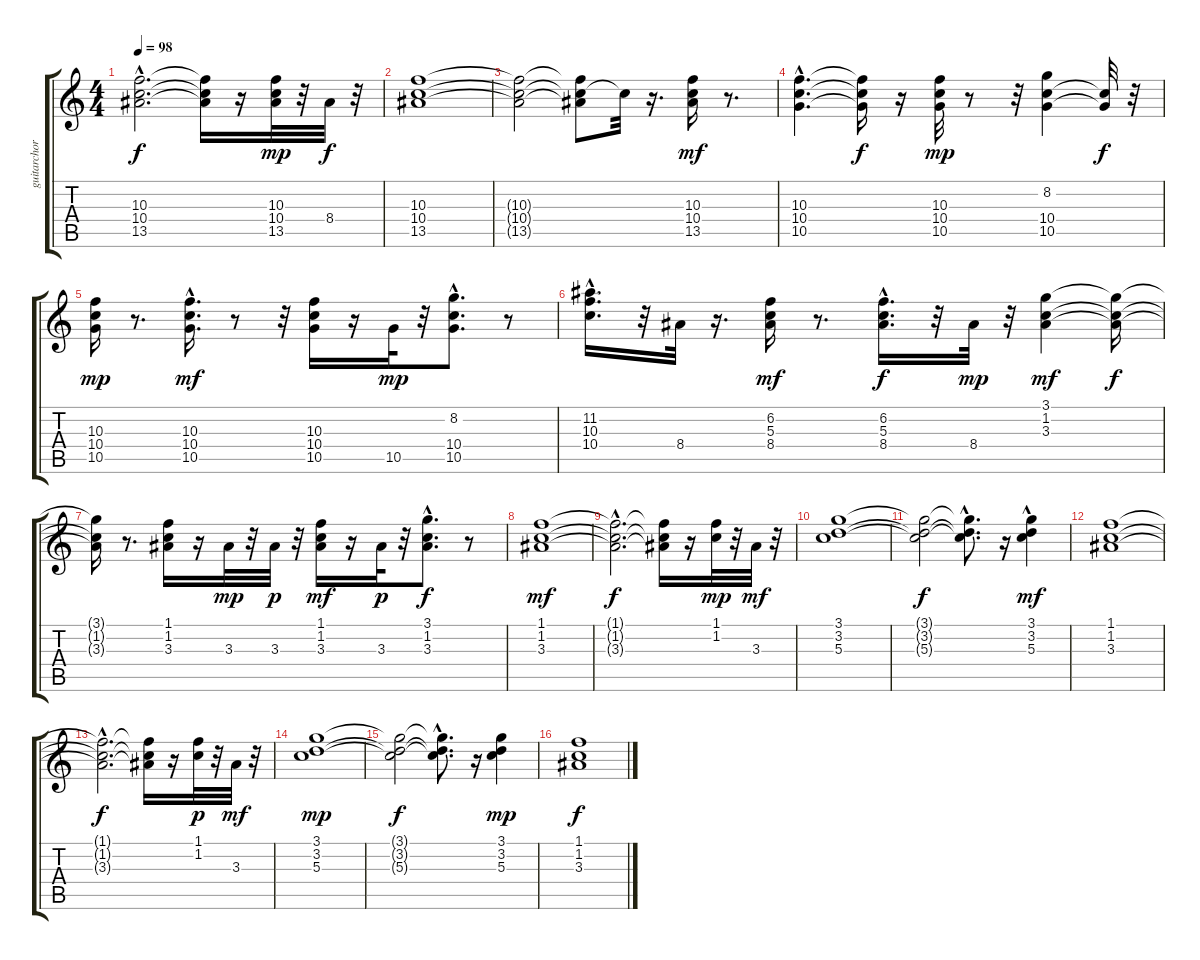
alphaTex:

\track ("guitarchords" "guitarchor") {instrument electricguitarclean}
\staff {score tabs}
\tuning (E4 B3 G3 D3 A2 E2) {hide}
\ts (4 4)
\tempo 98
\clef g2
\ks c
(10.3{hac t} 10.4{hac t} 13.5{hac t}).2{d dy f} (10.3{t} 10.4{t} 13.5{t}).16 r.16 (10.3 10.4 13.5).32{dy mp} r.32 8.4.32{dy f} r.32 |
(10.3 10.4 13.5).1 |
(10.3{t} 10.4{t} 13.5{t}).2 (10.3{t} 10.4{t} 13.5{t}).8 10.4{t}.32 r.16{d} (10.3 10.4 13.5).16{dy mf} r.8{d} |
(10.3{hac} 10.4{hac} 10.5{hac}).4{d} (10.3{t} 10.4{t} 10.5{t}).16{dy f} r.16 (10.3 10.4 10.5).32{dy mp} r.8 r.32 (8.2 10.4 10.5).4 (10.4{t} 10.5{t}).32{dy f} r.32 |
(10.3 10.4 10.5).16{dy mp} r.8{d} (10.3 10.4{hac} 10.5).16{d dy mf} r.8 r.32 (10.3 10.4 10.5).16 r.16 10.5.32{dy mp} r.32 (8.2{hac} 10.4 10.5).8{d} r.8 |
(11.2{hac} 10.3{hac} 10.4{hac}).16{d} r.32 8.4.32 r.16{d} (6.2 5.3 8.4).16{dy mf} r.8{d} (6.2{hac} 5.3{hac} 8.4{hac}).16{d dy f} r.32 8.4.32{dy mp} r.32 (3.1 1.2 3.3).4{dy mf} (3.1{t} 1.2{t} 3.3{t}).16{dy f} |
(3.1{t} 1.2{t} 3.3{t}).16 r.8{d} (1.1 1.2 3.3).16 r.16 3.3.32{dy mp} r.32 3.3.32{dy p} r.32 (1.1 1.2 3.3).16{dy mf} r.16 3.3.32{dy p} r.32 (3.1 1.2{hac} 3.3).8{d dy f} r.8 |
(1.1 1.2 3.3).1{dy mf} |
(1.1{hac t} 1.2{hac t} 3.3{hac t}).2{d dy f} (1.1{t} 1.2{t} 3.3{t}).16 r.16 (1.1 1.2).32{dy mp} r.32 3.3.32{dy mf} r.32 |
(3.1 3.2 5.3).1 |
(3.1{t} 3.2{t} 5.3{t}).2{dy f} (3.1{hac t} 3.2{hac t} 5.3{hac t}).8{d} r.16 (3.1 3.2{hac} 5.3{hac}).4{dy mf} |
(1.1 1.2 3.3).1 |
(1.1{hac t} 1.2{hac t} 3.3{hac t}).2{d dy f} (1.1{t} 1.2{t} 3.3{t}).16 r.16 (1.1 1.2).32{dy p} r.32 3.3.32{dy mf} r.32 |
(3.1 3.2 5.3).1{dy mp} |
(3.1{t} 3.2{t} 5.3{t}).2{dy f} (3.1{hac t} 3.2{hac t} 5.3{hac t}).8{d} r.16 (3.1 3.2 5.3).4{dy mp} |
(1.1 1.2 3.3).1{dy f}
